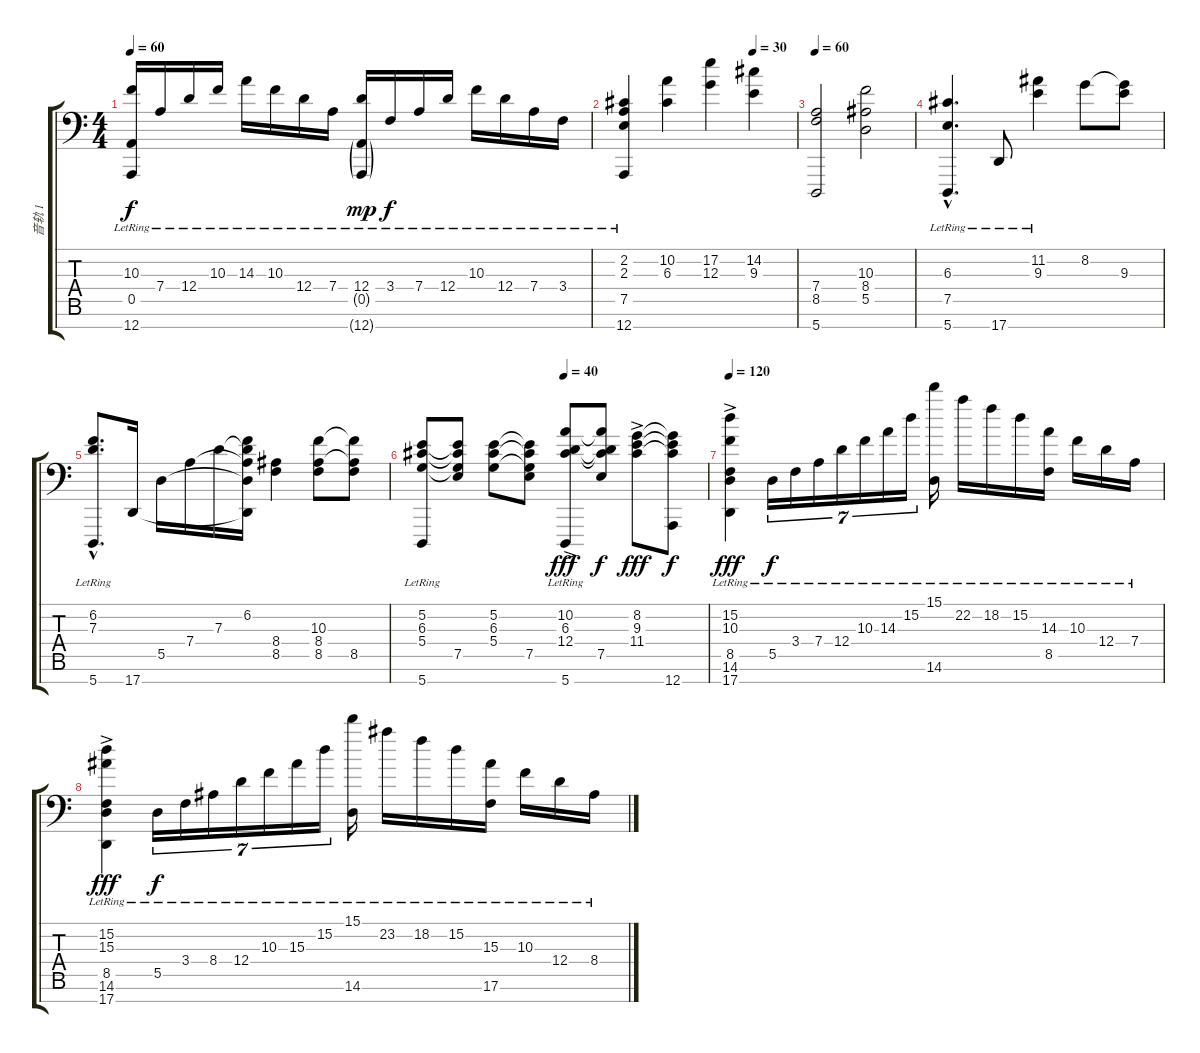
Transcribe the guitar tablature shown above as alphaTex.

\track ("音轨 1" "音轨 1") {instrument acousticgrandpiano}
\staff {score tabs}
\tuning (B4 B3 G3 D3 A2 C2 A0) {hide}
\ts (4 4)
\tempo 60
\clef f4
\ks c
(10.3{lr} 0.5{lr} 12.7{lr}).16{dy f} 7.4{lr}.16 12.4{lr}.16 10.3{lr}.16 14.3{lr}.16 10.3{lr}.16 12.4{lr}.16 7.4{lr}.16 (12.4{lr} 0.5{g lr} 12.7{g lr}).16{dy mp} 3.4{lr}.16{dy f} 7.4{lr}.16 12.4{lr}.16 10.3{lr}.16 12.4{lr}.16 7.4{lr}.16 3.4{lr}.16 |
\tempo (30 0.75)
(2.2 2.3 7.5{lr} 12.7{lr}).4 (10.2 6.3).4 (17.2 12.3).4 (14.2 9.3).4 |
\tempo 60
(7.4 8.5 5.7).2 (10.3 8.4 5.5).2 |
(6.3{hac lr} 7.5{hac lr} 5.7{hac lr}).4{d} 17.7{lr}.8 (11.2{lr} 9.3{lr}).4 8.2.8 (8.2{t} 9.3).8 |
(6.2{hac lr} 7.3{hac lr} 5.7{hac lr}).8{d} 17.7.16 5.5.16 7.4.16 7.3.16 (6.2 7.3{t} 7.4{t} 5.5{t} 17.7{t}).16 (8.4 8.5).4 (10.3 8.4 8.5).8 (10.3{t} 8.4{t} 8.5).8 |
\tempo (40 0.5)
(5.2 6.3 5.4 5.7{lr}).8 (5.2{t} 6.3{t} 5.4{t} 7.5).8 (5.2 6.3 5.4).8 (5.2{t} 6.3{t} 5.4{t} 7.5).8 (10.2{ac} 6.3{ac} 12.4{ac} 5.7{ac lr}).8{dy fff} (10.2{t} 6.3{t} 12.4{t} 7.5).8{dy f} (8.2{ac} 9.3{ac} 11.4{ac}).8{dy fff} (8.2{t} 9.3{t} 11.4{t} 12.7).8{dy f} |
\tempo 120
(15.2{lr} 10.3{lr} 8.5{ac lr} 14.6{ac lr} 17.7{ac lr}).4{dy fff} 5.5{lr}.16{tu (7 4) dy f} 3.4{lr}.16{tu (7 4)} 7.4{lr}.16{tu (7 4)} 12.4{lr}.16{tu (7 4)} 10.3{lr}.16{tu (7 4)} 14.3{lr}.16{tu (7 4)} 15.2{lr}.16{tu (7 4)} (15.1{lr} 14.6{lr}).16 22.2{lr}.16 18.2{lr}.16 15.2{lr}.16 (14.3{lr} 8.5).16 10.3{lr}.16 12.4{lr}.16 7.4{lr}.16 |
(15.2{lr} 15.3{lr} 8.5{ac lr} 14.6{ac lr} 17.7{ac lr}).4{dy fff} 5.5{lr}.16{tu (7 4) dy f} 3.4{lr}.16{tu (7 4)} 8.4{lr}.16{tu (7 4)} 12.4{lr}.16{tu (7 4)} 10.3{lr}.16{tu (7 4)} 15.3{lr}.16{tu (7 4)} 15.2{lr}.16{tu (7 4)} (15.1{lr} 14.6{lr}).16 23.2{lr}.16 18.2{lr}.16 15.2{lr}.16 (15.3{lr} 17.6{lr}).16 10.3{lr}.16 12.4{lr}.16 8.4{lr}.16
